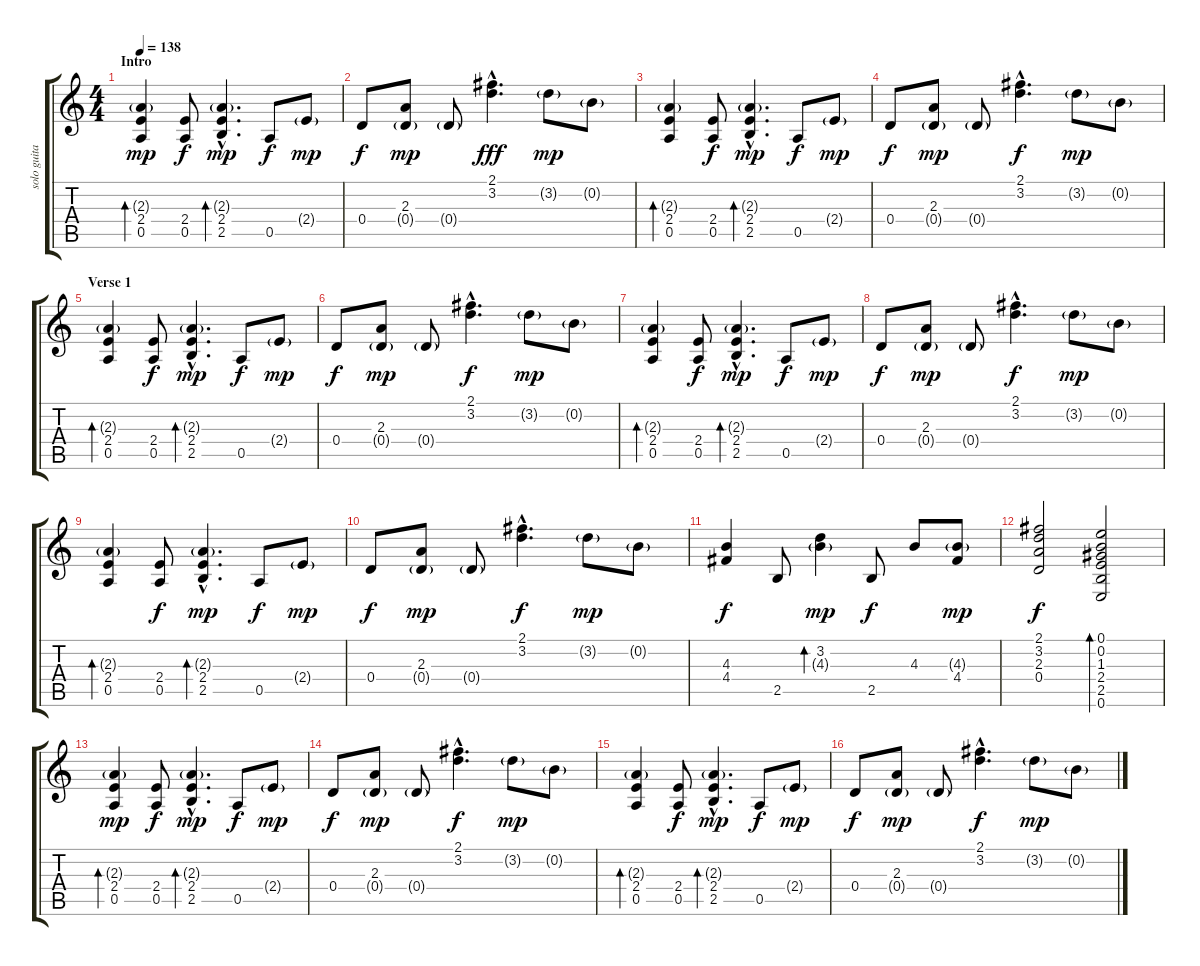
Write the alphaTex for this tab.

\track ("solo guitar - kuddel" "solo guita") {instrument electricguitarclean}
\staff {score tabs}
\tuning (E4 B3 G3 D3 A2 E2) {hide}
\ts (4 4)
\section ("" "Intro")
\tempo 138
\clef g2
\ks c
(2.3{g} 2.4 0.5).4{bd 120 dy mp instrument electricguitarclean} (2.4 0.5).8{dy f} (2.3{g hac} 2.4{hac} 2.5{hac}).4{d bd 120 dy mp} 0.5.8{dy f} 2.4{g}.8{dy mp} |
0.4.8{dy f} (2.3 0.4{g}).8{dy mp} 0.4{g}.8 (2.1{hac} 3.2{hac}).4{d dy fff} 3.2{g}.8{dy mp} 0.2{g}.8 |
(2.3{g} 2.4 0.5).4{bd 120} (2.4 0.5).8{dy f} (2.3{g hac} 2.4{hac} 2.5{hac}).4{d bd 120 dy mp} 0.5.8{dy f} 2.4{g}.8{dy mp} |
0.4.8{dy f} (2.3 0.4{g}).8{dy mp} 0.4{g}.8 (2.1{hac} 3.2{hac}).4{d dy f} 3.2{g}.8{dy mp} 0.2{g}.8 |
\section ("" "Verse 1")
(2.3{g} 2.4 0.5).4{bd 120} (2.4 0.5).8{dy f} (2.3{g hac} 2.4{hac} 2.5{hac}).4{d bd 120 dy mp} 0.5.8{dy f} 2.4{g}.8{dy mp} |
0.4.8{dy f} (2.3 0.4{g}).8{dy mp} 0.4{g}.8 (2.1{hac} 3.2{hac}).4{d dy f} 3.2{g}.8{dy mp} 0.2{g}.8 |
(2.3{g} 2.4 0.5).4{bd 120} (2.4 0.5).8{dy f} (2.3{g hac} 2.4{hac} 2.5{hac}).4{d bd 120 dy mp} 0.5.8{dy f} 2.4{g}.8{dy mp} |
0.4.8{dy f} (2.3 0.4{g}).8{dy mp} 0.4{g}.8 (2.1{hac} 3.2{hac}).4{d dy f} 3.2{g}.8{dy mp} 0.2{g}.8 |
(2.3{g} 2.4 0.5).4{bd 120} (2.4 0.5).8{dy f} (2.3{g hac} 2.4{hac} 2.5{hac}).4{d bd 120 dy mp} 0.5.8{dy f} 2.4{g}.8{dy mp} |
0.4.8{dy f} (2.3 0.4{g}).8{dy mp} 0.4{g}.8 (2.1{hac} 3.2{hac}).4{d dy f} 3.2{g}.8{dy mp} 0.2{g}.8 |
(4.3 4.4).4{dy f} 2.5.8 (3.2 4.3{g}).4{bd 240 dy mp} 2.5.8{dy f} 4.3.8 (4.3{g} 4.4).8{dy mp} |
(2.1 3.2 2.3 0.4).2{dy f} (0.1 0.2 1.3 2.4 2.5 0.6).2{bd 240} |
(2.3{g} 2.4 0.5).4{bd 120 dy mp} (2.4 0.5).8{dy f} (2.3{g hac} 2.4{hac} 2.5{hac}).4{d bd 120 dy mp} 0.5.8{dy f} 2.4{g}.8{dy mp} |
0.4.8{dy f} (2.3 0.4{g}).8{dy mp} 0.4{g}.8 (2.1{hac} 3.2{hac}).4{d dy f} 3.2{g}.8{dy mp} 0.2{g}.8 |
(2.3{g} 2.4 0.5).4{bd 120} (2.4 0.5).8{dy f} (2.3{g hac} 2.4{hac} 2.5{hac}).4{d bd 120 dy mp} 0.5.8{dy f} 2.4{g}.8{dy mp} |
0.4.8{dy f} (2.3 0.4{g}).8{dy mp} 0.4{g}.8 (2.1{hac} 3.2{hac}).4{d dy f} 3.2{g}.8{dy mp} 0.2{g}.8
